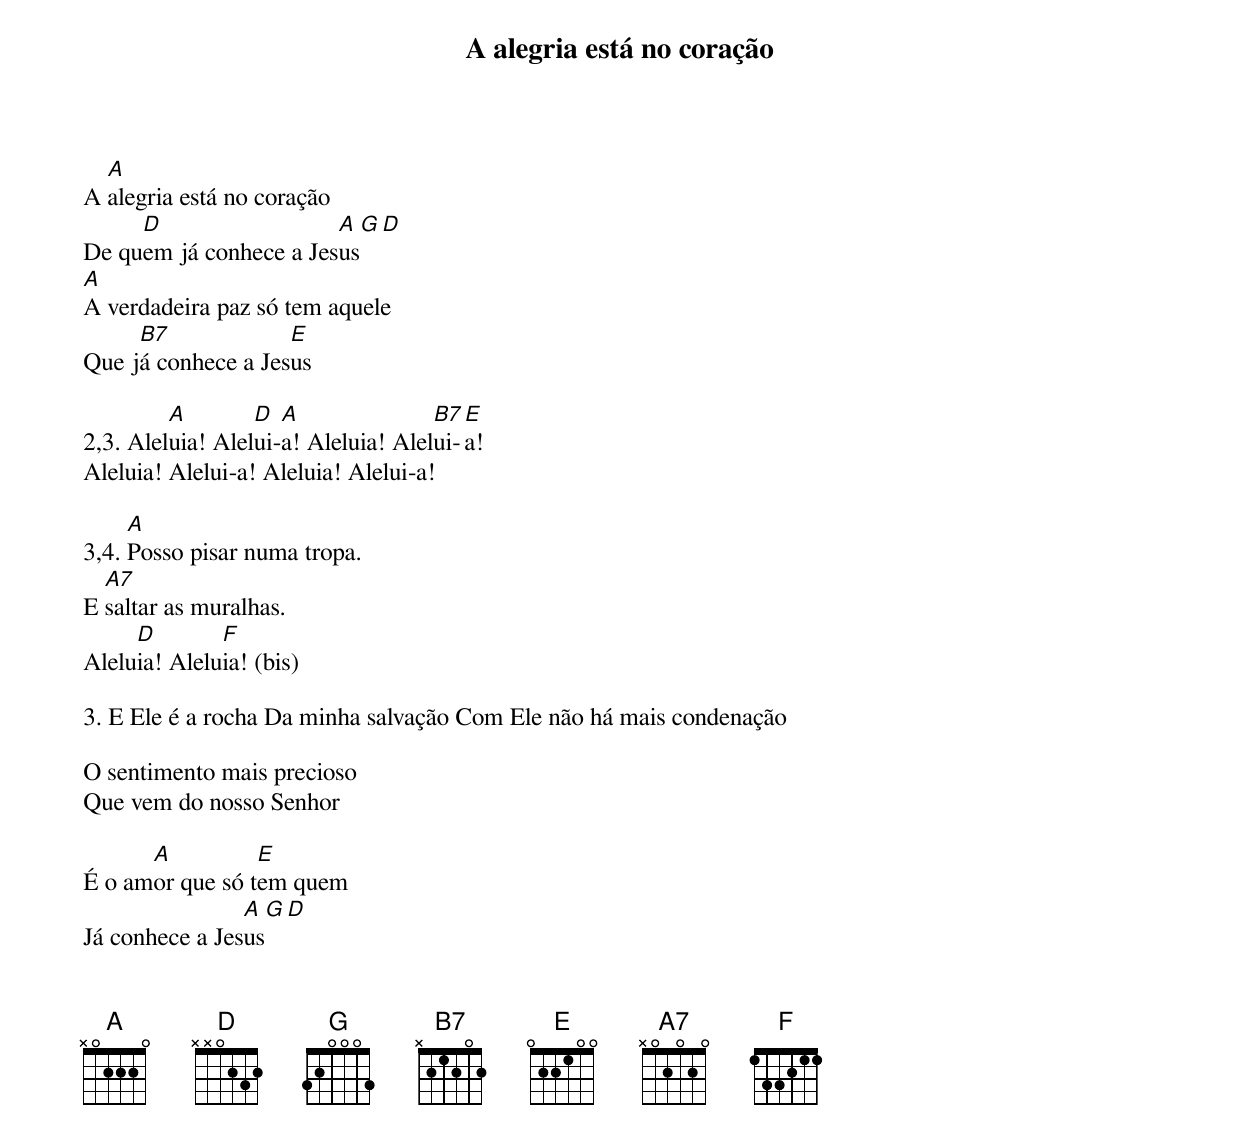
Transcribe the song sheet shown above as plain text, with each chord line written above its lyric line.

A alegria está no coração

  A
A alegria está no coração
     D                  A  G  D
De quem já conhece a Jesus
A
A verdadeira paz só tem aquele
     B7             E
Que já conhece a Jesus

         A        D  A               B7 E
2,3. Aleluia! Alelui-a! Aleluia! Alelui-a!
Aleluia! Alelui-a! Aleluia! Alelui-a!

     A
3,4. Posso pisar numa tropa.
  A7
E saltar as muralhas.
     D        F
Aleluia! Aleluia! (bis)

3. E Ele é a rocha Da minha salvação Com Ele não há mais condenação

O sentimento mais precioso
Que vem do nosso Senhor

      A          E
É o amor que só tem quem
                A  G  D
Já conhece a Jesus

<iframe src="https://www.youtube.com/embed/uATsjCPK49g" frameborder="0"></iframe>
